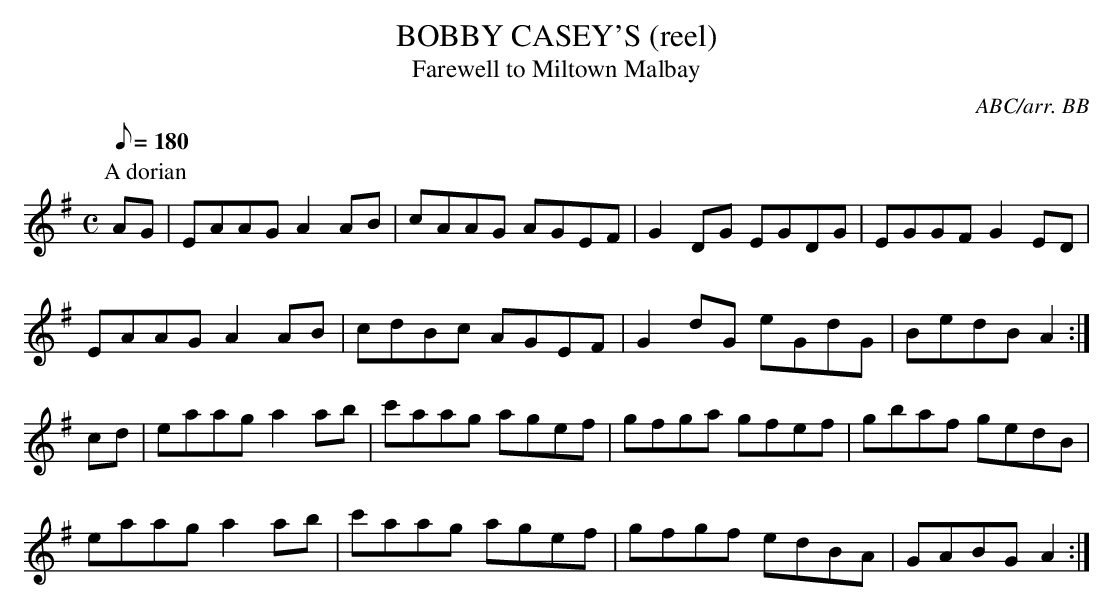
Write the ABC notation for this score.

X:1
T:BOBBY CASEY'S (reel)
T:Farewell to Miltown Malbay
C:ABC/arr. BB
L:1/8
M:C
Q:180
K:G
P:A dorian
AG|EAAG A2AB|cAAG AGEF|G2DG EGDG|EGGF G2ED|
EAAG A2AB|cdBc AGEF|G2dG eGdG|BedB A2 :|
cd|eaag a2ab|c'aag agef|gfga gfef|gbaf gedB|
eaag a2ab|c'aag agef|gfgf edBA|GABG A2 :|
